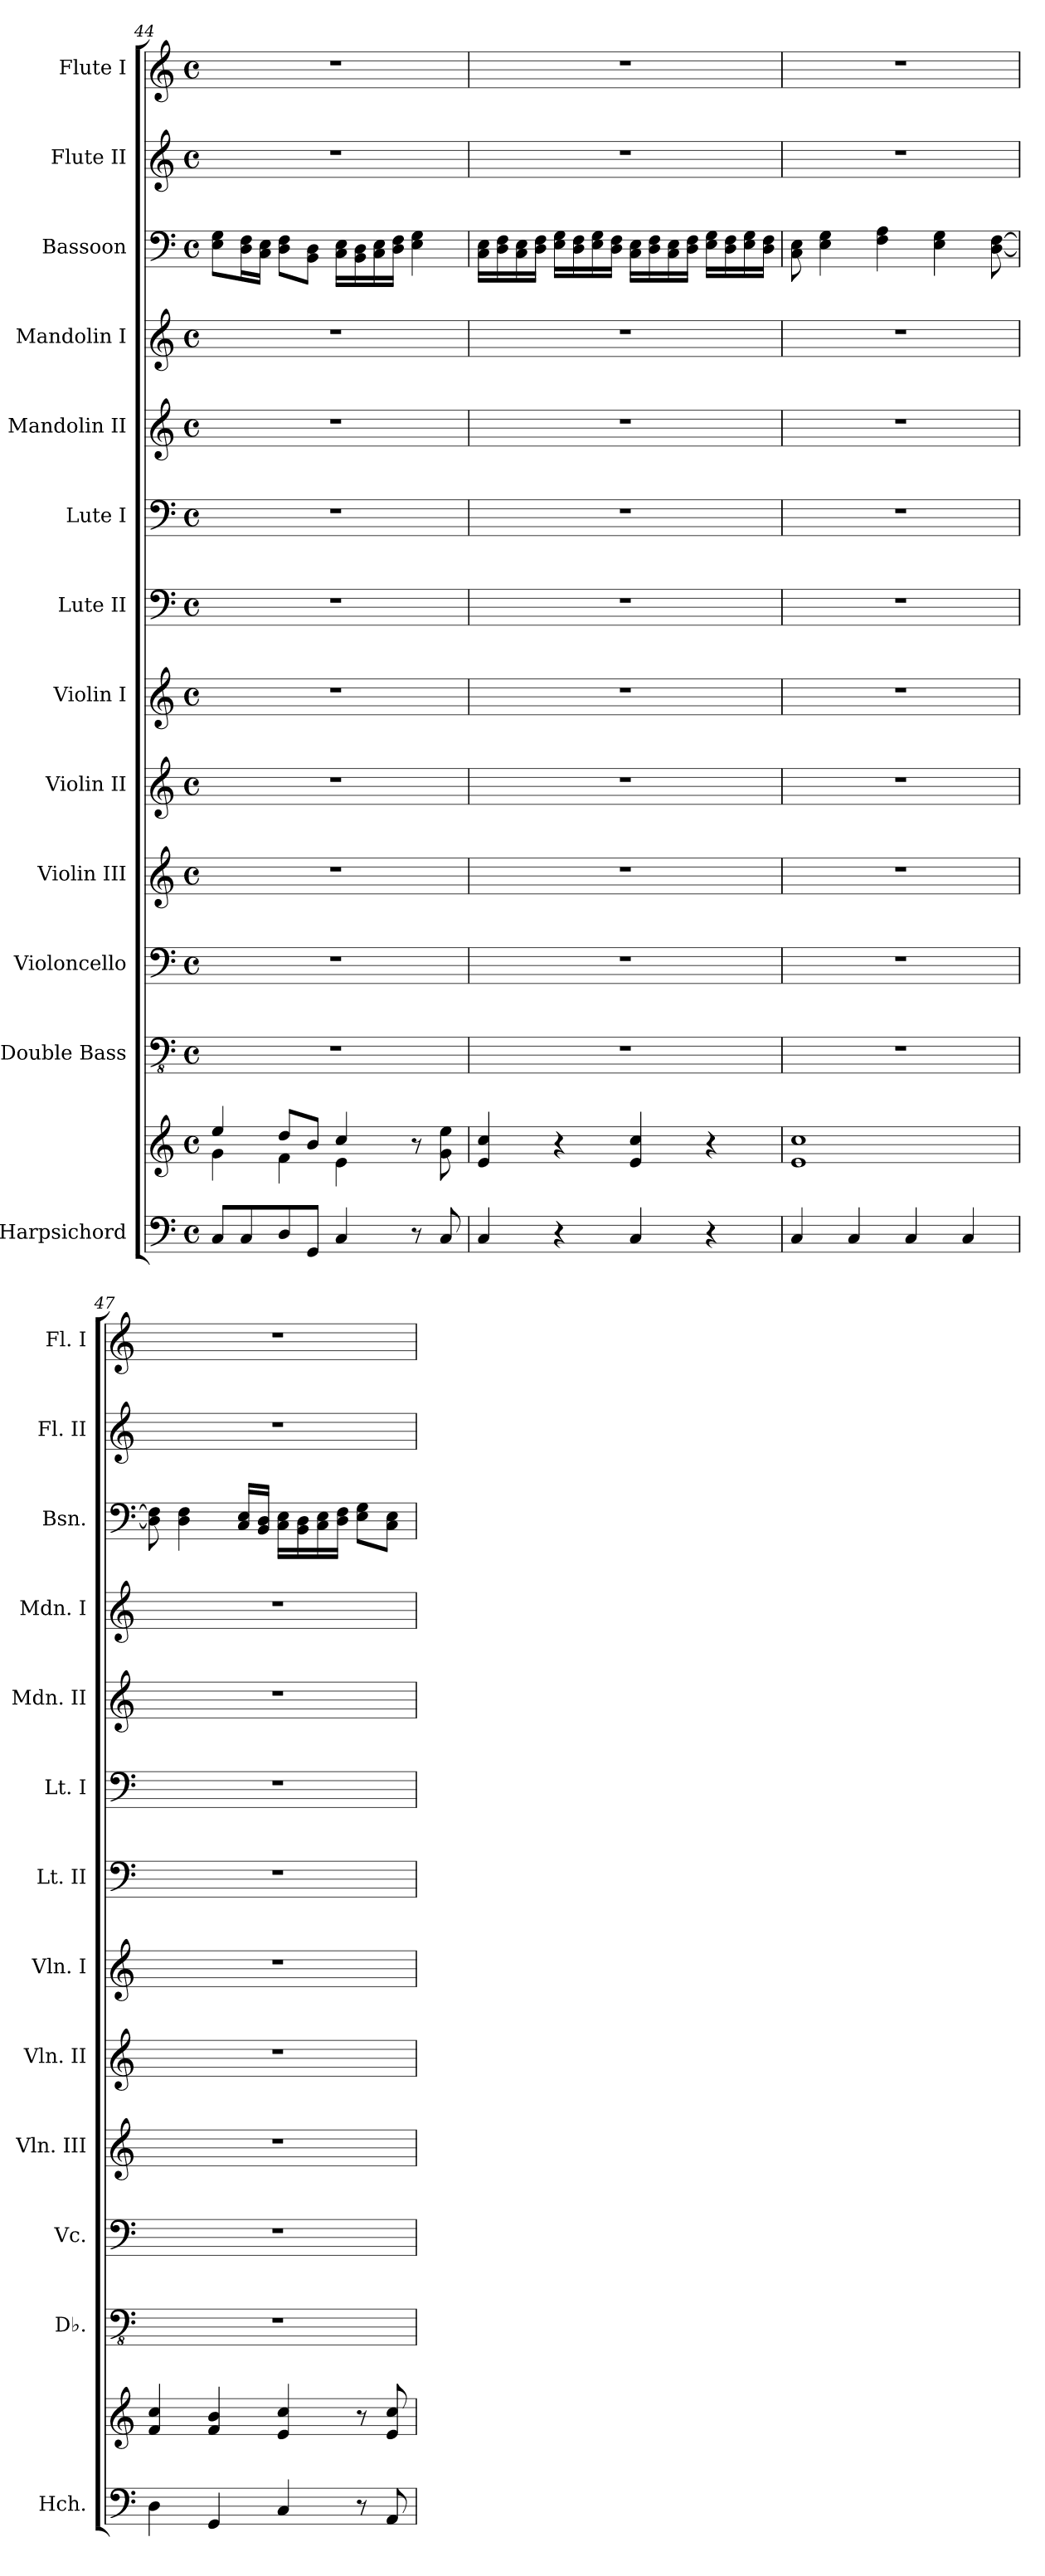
**kern	**kern	**kern	**kern	**kern	**kern	**kern	**kern	**kern	**kern	**kern	**kern	**kern	**kern
*part13	*part13	*part12	*part11	*part10	*part9	*part8	*part7	*part6	*part5	*part4	*part3	*part2	*part1
*staff14	*staff13	*staff12	*staff11	*staff10	*staff9	*staff8	*staff7	*staff6	*staff5	*staff4	*staff3	*staff2	*staff1
*I"Harpsichord	*	*I"Double Bass	*I"Violoncello	*I"Violin III	*I"Violin II	*I"Violin I	*I"Lute II	*I"Lute I	*I"Mandolin II	*I"Mandolin I	*I"Bassoon	*I"Flute II	*I"Flute I
*I'Hch.	*	*I'Db.	*I'Vc.	*I'Vln. III	*I'Vln. II	*I'Vln. I	*I'Lt. II	*I'Lt. I	*I'Mdn. II	*I'Mdn. I	*I'Bsn.	*I'Fl. II	*I'Fl. I
!!LO:LB:g=z
*clefF4	*clefG2	*clefFv4	*clefF4	*clefG2	*clefG2	*clefG2	*clefF4	*clefF4	*clefG2	*clefG2	*clefF4	*clefG2	*clefG2
*	*	*ITrd7c12	*	*	*	*	*	*	*	*	*	*	*
*k[]	*k[]	*k[]	*k[]	*k[]	*k[]	*k[]	*k[]	*k[]	*k[]	*k[]	*k[]	*k[]	*k[]
*M4/4	*M4/4	*M4/4	*M4/4	*M4/4	*M4/4	*M4/4	*M4/4	*M4/4	*M4/4	*M4/4	*M4/4	*M4/4	*M4/4
*met(c)	*met(c)	*met(c)	*met(c)	*met(c)	*met(c)	*met(c)	*met(c)	*met(c)	*met(c)	*met(c)	*met(c)	*met(c)	*met(c)
=44	=44	=44	=44	=44	=44	=44	=44	=44	=44	=44	=44	=44	=44
*	*^	*	*	*	*	*	*	*	*	*	*	*	*
8C/L	4g\	4ee/	1r	1r	1r	1r	1r	1r	1r	1r	1r	8E\ 8G\L	1r	1r
8C/	.	.	.	.	.	.	.	.	.	.	.	16D\ 16F\L	.	.
.	.	.	.	.	.	.	.	.	.	.	.	16C\ 16E\JJ	.	.
8D/	4f\	8dd/L	.	.	.	.	.	.	.	.	.	8D\ 8F\L	.	.
8GG/J	.	8b/J	.	.	.	.	.	.	.	.	.	8BB\ 8D\J	.	.
4C/	4e\	4cc/	.	.	.	.	.	.	.	.	.	16C\ 16E\LL	.	.
.	.	.	.	.	.	.	.	.	.	.	.	16BB\ 16D\	.	.
.	.	.	.	.	.	.	.	.	.	.	.	16C\ 16E\	.	.
.	.	.	.	.	.	.	.	.	.	.	.	16D\ 16F\JJ	.	.
8r	8r	4ryy	.	.	.	.	.	.	.	.	.	4E\ 4G\	.	.
8C/	8g\ 8ee\	.	.	.	.	.	.	.	.	.	.	.	.	.
*	*v	*v	*	*	*	*	*	*	*	*	*	*	*	*
=45	=45	=45	=45	=45	=45	=45	=45	=45	=45	=45	=45	=45	=45
4C/	4e/ 4cc/	1r	1r	1r	1r	1r	1r	1r	1r	1r	16C\ 16E\LL	1r	1r
.	.	.	.	.	.	.	.	.	.	.	16D\ 16F\	.	.
.	.	.	.	.	.	.	.	.	.	.	16C\ 16E\	.	.
.	.	.	.	.	.	.	.	.	.	.	16D\ 16F\JJ	.	.
4r	4r	.	.	.	.	.	.	.	.	.	16E\ 16G\LL	.	.
.	.	.	.	.	.	.	.	.	.	.	16D\ 16F\	.	.
.	.	.	.	.	.	.	.	.	.	.	16E\ 16G\	.	.
.	.	.	.	.	.	.	.	.	.	.	16D\ 16F\JJ	.	.
4C/	4e/ 4cc/	.	.	.	.	.	.	.	.	.	16C\ 16E\LL	.	.
.	.	.	.	.	.	.	.	.	.	.	16D\ 16F\	.	.
.	.	.	.	.	.	.	.	.	.	.	16C\ 16E\	.	.
.	.	.	.	.	.	.	.	.	.	.	16D\ 16F\JJ	.	.
4r	4r	.	.	.	.	.	.	.	.	.	16E\ 16G\LL	.	.
.	.	.	.	.	.	.	.	.	.	.	16D\ 16F\	.	.
.	.	.	.	.	.	.	.	.	.	.	16E\ 16G\	.	.
.	.	.	.	.	.	.	.	.	.	.	16D\ 16F\JJ	.	.
=46	=46	=46	=46	=46	=46	=46	=46	=46	=46	=46	=46	=46	=46
4C/	1e 1cc	1r	1r	1r	1r	1r	1r	1r	1r	1r	8C\ 8E\	1r	1r
.	.	.	.	.	.	.	.	.	.	.	4E\ 4G\	.	.
4C/	.	.	.	.	.	.	.	.	.	.	.	.	.
.	.	.	.	.	.	.	.	.	.	.	4F\ 4A\	.	.
4C/	.	.	.	.	.	.	.	.	.	.	.	.	.
.	.	.	.	.	.	.	.	.	.	.	4E\ 4G\	.	.
4C/	.	.	.	.	.	.	.	.	.	.	.	.	.
.	.	.	.	.	.	.	.	.	.	.	[8D\ [8F\	.	.
=47	=47	=47	=47	=47	=47	=47	=47	=47	=47	=47	=47	=47	=47
4D\	4f/ 4cc/	1r	1r	1r	1r	1r	1r	1r	1r	1r	8D\] 8F\]	1r	1r
.	.	.	.	.	.	.	.	.	.	.	4D\ 4F\	.	.
4GG/	4f/ 4b/	.	.	.	.	.	.	.	.	.	.	.	.
.	.	.	.	.	.	.	.	.	.	.	16C/ 16E/LL	.	.
.	.	.	.	.	.	.	.	.	.	.	16BB/ 16D/JJ	.	.
4C/	4e/ 4cc/	.	.	.	.	.	.	.	.	.	16C\ 16E\LL	.	.
.	.	.	.	.	.	.	.	.	.	.	16BB\ 16D\	.	.
.	.	.	.	.	.	.	.	.	.	.	16C\ 16E\	.	.
.	.	.	.	.	.	.	.	.	.	.	16D\ 16F\JJ	.	.
8r	8r	.	.	.	.	.	.	.	.	.	8E\ 8G\L	.	.
8AA/	8e/ 8cc/	.	.	.	.	.	.	.	.	.	8C\ 8E\J	.	.
=	=	=	=	=	=	=	=	=	=	=	=	=	=
*-	*-	*-	*-	*-	*-	*-	*-	*-	*-	*-	*-	*-	*-
